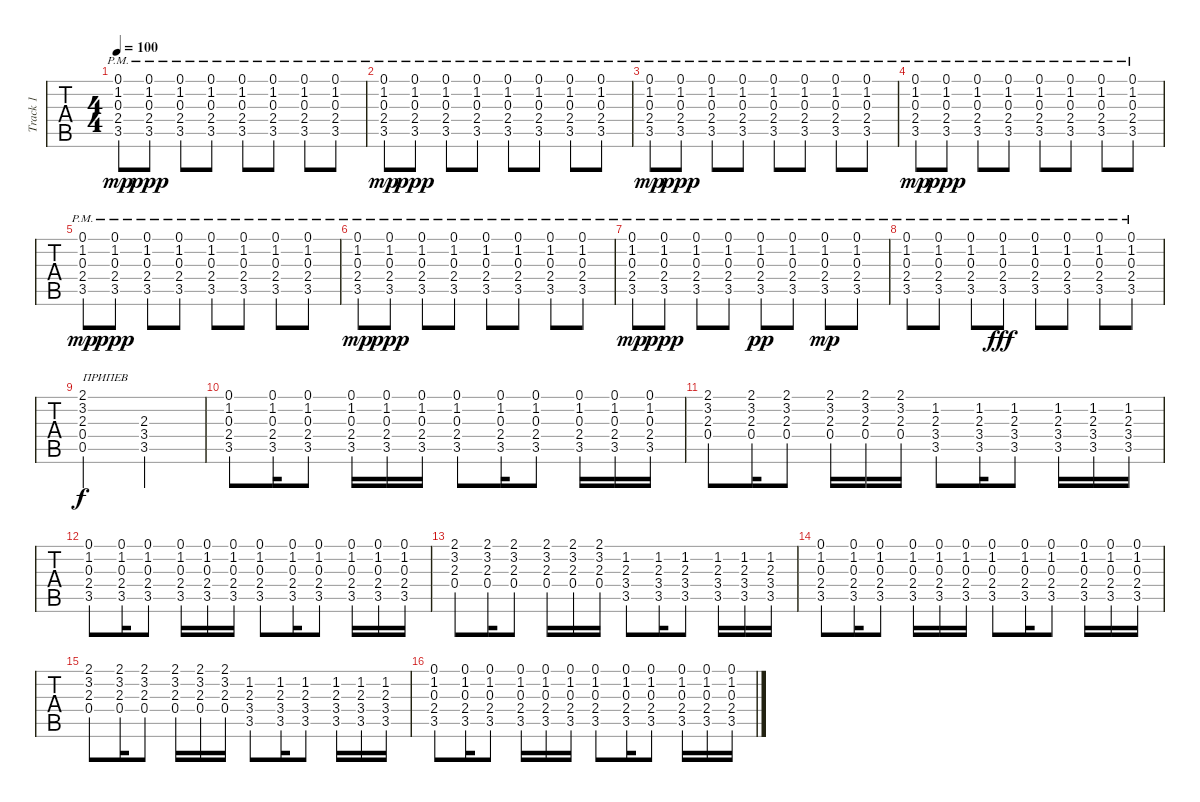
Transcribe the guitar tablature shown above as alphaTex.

\track ("Track 1" "Track 1") {instrument acousticguitarsteel}
\staff {tabs}
\tuning (E4 B3 G3 D3 A2 E2) {hide}
\ts (4 4)
\tempo 100
\clef g2
\ks c
(0.1{pm} 1.2{pm} 0.3{pm} 2.4{pm} 3.5{pm}).8{dy mp} (0.1{pm} 1.2{pm} 0.3{pm} 2.4{pm} 3.5{pm}).8{dy ppp} (0.1{pm} 1.2{pm} 0.3{pm} 2.4{pm} 3.5{pm}).8 (0.1{pm} 1.2{pm} 0.3{pm} 2.4{pm} 3.5{pm}).8 (0.1{pm} 1.2{pm} 0.3{pm} 2.4{pm} 3.5{pm}).8 (0.1{pm} 1.2{pm} 0.3{pm} 2.4{pm} 3.5{pm}).8 (0.1{pm} 1.2{pm} 0.3{pm} 2.4{pm} 3.5{pm}).8 (0.1{pm} 1.2{pm} 0.3{pm} 2.4{pm} 3.5{pm}).8 |
(0.1{pm} 1.2{pm} 0.3{pm} 2.4{pm} 3.5{pm}).8{dy mp} (0.1{pm} 1.2{pm} 0.3{pm} 2.4{pm} 3.5{pm}).8{dy ppp} (0.1{pm} 1.2{pm} 0.3{pm} 2.4{pm} 3.5{pm}).8 (0.1{pm} 1.2{pm} 0.3{pm} 2.4{pm} 3.5{pm}).8 (0.1{pm} 1.2{pm} 0.3{pm} 2.4{pm} 3.5{pm}).8 (0.1{pm} 1.2{pm} 0.3{pm} 2.4{pm} 3.5{pm}).8 (0.1{pm} 1.2{pm} 0.3{pm} 2.4{pm} 3.5{pm}).8 (0.1{pm} 1.2{pm} 0.3{pm} 2.4{pm} 3.5{pm}).8 |
(0.1{pm} 1.2{pm} 0.3{pm} 2.4{pm} 3.5{pm}).8{dy mp} (0.1{pm} 1.2{pm} 0.3{pm} 2.4{pm} 3.5{pm}).8{dy ppp} (0.1{pm} 1.2{pm} 0.3{pm} 2.4{pm} 3.5{pm}).8 (0.1{pm} 1.2{pm} 0.3{pm} 2.4{pm} 3.5{pm}).8 (0.1{pm} 1.2{pm} 0.3{pm} 2.4{pm} 3.5{pm}).8 (0.1{pm} 1.2{pm} 0.3{pm} 2.4{pm} 3.5{pm}).8 (0.1{pm} 1.2{pm} 0.3{pm} 2.4{pm} 3.5{pm}).8 (0.1{pm} 1.2{pm} 0.3{pm} 2.4{pm} 3.5{pm}).8 |
(0.1{pm} 1.2{pm} 0.3{pm} 2.4{pm} 3.5{pm}).8{dy mp} (0.1{pm} 1.2{pm} 0.3{pm} 2.4{pm} 3.5{pm}).8{dy ppp} (0.1{pm} 1.2{pm} 0.3{pm} 2.4{pm} 3.5{pm}).8 (0.1{pm} 1.2{pm} 0.3{pm} 2.4{pm} 3.5{pm}).8 (0.1{pm} 1.2{pm} 0.3{pm} 2.4{pm} 3.5{pm}).8 (0.1{pm} 1.2{pm} 0.3{pm} 2.4{pm} 3.5{pm}).8 (0.1{pm} 1.2{pm} 0.3{pm} 2.4{pm} 3.5{pm}).8 (0.1{pm} 1.2{pm} 0.3{pm} 2.4{pm} 3.5{pm}).8 |
(0.1{pm} 1.2{pm} 0.3{pm} 2.4{pm} 3.5{pm}).8{dy mp} (0.1{pm} 1.2{pm} 0.3{pm} 2.4{pm} 3.5{pm}).8{dy ppp} (0.1{pm} 1.2{pm} 0.3{pm} 2.4{pm} 3.5{pm}).8 (0.1{pm} 1.2{pm} 0.3{pm} 2.4{pm} 3.5{pm}).8 (0.1{pm} 1.2{pm} 0.3{pm} 2.4{pm} 3.5{pm}).8 (0.1{pm} 1.2{pm} 0.3{pm} 2.4{pm} 3.5{pm}).8 (0.1{pm} 1.2{pm} 0.3{pm} 2.4{pm} 3.5{pm}).8 (0.1{pm} 1.2{pm} 0.3{pm} 2.4{pm} 3.5{pm}).8 |
(0.1{pm} 1.2{pm} 0.3{pm} 2.4{pm} 3.5{pm}).8{dy mp} (0.1{pm} 1.2{pm} 0.3{pm} 2.4{pm} 3.5{pm}).8{dy ppp} (0.1{pm} 1.2{pm} 0.3{pm} 2.4{pm} 3.5{pm}).8 (0.1{pm} 1.2{pm} 0.3{pm} 2.4{pm} 3.5{pm}).8 (0.1{pm} 1.2{pm} 0.3{pm} 2.4{pm} 3.5{pm}).8 (0.1{pm} 1.2{pm} 0.3{pm} 2.4{pm} 3.5{pm}).8 (0.1{pm} 1.2{pm} 0.3{pm} 2.4{pm} 3.5{pm}).8 (0.1{pm} 1.2{pm} 0.3{pm} 2.4{pm} 3.5{pm}).8 |
(0.1{pm} 1.2{pm} 0.3{pm} 2.4{pm} 3.5{pm}).8{dy mp} (0.1{pm} 1.2{pm} 0.3{pm} 2.4{pm} 3.5{pm}).8{dy ppp} (0.1{pm} 1.2{pm} 0.3{pm} 2.4{pm} 3.5{pm}).8 (0.1{pm} 1.2{pm} 0.3{pm} 2.4{pm} 3.5{pm}).8 (0.1{pm} 1.2{pm} 0.3{pm} 2.4{pm} 3.5{pm}).8{dy pp} (0.1{pm} 1.2{pm} 0.3{pm} 2.4{pm} 3.5{pm}).8 (0.1{pm} 1.2{pm} 0.3{pm} 2.4{pm} 3.5{pm}).8{dy mp} (0.1{pm} 1.2{pm} 0.3{pm} 2.4{pm} 3.5{pm}).8 |
(0.1{pm} 1.2{pm} 0.3{pm} 2.4{pm} 3.5{pm}).8 (0.1{pm} 1.2{pm} 0.3{pm} 2.4{pm} 3.5{pm}).8 (0.1{pm} 1.2{pm} 0.3{pm} 2.4{pm} 3.5{pm}).8 (0.1{pm} 1.2{pm} 0.3{pm} 2.4{pm} 3.5{pm}).8{dy fff} (0.1{pm} 1.2{pm} 0.3{pm} 2.4{pm} 3.5{pm}).8 (0.1{pm} 1.2{pm} 0.3{pm} 2.4{pm} 3.5{pm}).8 (0.1{pm} 1.2{pm} 0.3{pm} 2.4{pm} 3.5{pm}).8 (0.1{pm} 1.2{pm} 0.3{pm} 2.4{pm} 3.5{pm}).8 |
(2.1 3.2 2.3 0.4 0.5).2{txt "ПРИПЕВ" dy f} (2.3 3.4 3.5).2 |
(0.1 1.2 0.3 2.4 3.5).8 (0.1 1.2 0.3 2.4 3.5).16 (0.1 1.2 0.3 2.4 3.5).8 (0.1 1.2 0.3 2.4 3.5).16 (0.1 1.2 0.3 2.4 3.5).16 (0.1 1.2 0.3 2.4 3.5).16 (0.1 1.2 0.3 2.4 3.5).8 (0.1 1.2 0.3 2.4 3.5).16 (0.1 1.2 0.3 2.4 3.5).8 (0.1 1.2 0.3 2.4 3.5).16 (0.1 1.2 0.3 2.4 3.5).16 (0.1 1.2 0.3 2.4 3.5).16 |
(2.1 3.2 2.3 0.4).8 (2.1 3.2 2.3 0.4).16 (2.1 3.2 2.3 0.4).8 (2.1 3.2 2.3 0.4).16 (2.1 3.2 2.3 0.4).16 (2.1 3.2 2.3 0.4).16 (1.2 2.3 3.4 3.5).8 (1.2 2.3 3.4 3.5).16 (1.2 2.3 3.4 3.5).8 (1.2 2.3 3.4 3.5).16 (1.2 2.3 3.4 3.5).16 (1.2 2.3 3.4 3.5).16 |
(0.1 1.2 0.3 2.4 3.5).8 (0.1 1.2 0.3 2.4 3.5).16 (0.1 1.2 0.3 2.4 3.5).8 (0.1 1.2 0.3 2.4 3.5).16 (0.1 1.2 0.3 2.4 3.5).16 (0.1 1.2 0.3 2.4 3.5).16 (0.1 1.2 0.3 2.4 3.5).8 (0.1 1.2 0.3 2.4 3.5).16 (0.1 1.2 0.3 2.4 3.5).8 (0.1 1.2 0.3 2.4 3.5).16 (0.1 1.2 0.3 2.4 3.5).16 (0.1 1.2 0.3 2.4 3.5).16 |
(2.1 3.2 2.3 0.4).8 (2.1 3.2 2.3 0.4).16 (2.1 3.2 2.3 0.4).8 (2.1 3.2 2.3 0.4).16 (2.1 3.2 2.3 0.4).16 (2.1 3.2 2.3 0.4).16 (1.2 2.3 3.4 3.5).8 (1.2 2.3 3.4 3.5).16 (1.2 2.3 3.4 3.5).8 (1.2 2.3 3.4 3.5).16 (1.2 2.3 3.4 3.5).16 (1.2 2.3 3.4 3.5).16 |
(0.1 1.2 0.3 2.4 3.5).8 (0.1 1.2 0.3 2.4 3.5).16 (0.1 1.2 0.3 2.4 3.5).8 (0.1 1.2 0.3 2.4 3.5).16 (0.1 1.2 0.3 2.4 3.5).16 (0.1 1.2 0.3 2.4 3.5).16 (0.1 1.2 0.3 2.4 3.5).8 (0.1 1.2 0.3 2.4 3.5).16 (0.1 1.2 0.3 2.4 3.5).8 (0.1 1.2 0.3 2.4 3.5).16 (0.1 1.2 0.3 2.4 3.5).16 (0.1 1.2 0.3 2.4 3.5).16 |
(2.1 3.2 2.3 0.4).8 (2.1 3.2 2.3 0.4).16 (2.1 3.2 2.3 0.4).8 (2.1 3.2 2.3 0.4).16 (2.1 3.2 2.3 0.4).16 (2.1 3.2 2.3 0.4).16 (1.2 2.3 3.4 3.5).8 (1.2 2.3 3.4 3.5).16 (1.2 2.3 3.4 3.5).8 (1.2 2.3 3.4 3.5).16 (1.2 2.3 3.4 3.5).16 (1.2 2.3 3.4 3.5).16 |
(0.1 1.2 0.3 2.4 3.5).8 (0.1 1.2 0.3 2.4 3.5).16 (0.1 1.2 0.3 2.4 3.5).8 (0.1 1.2 0.3 2.4 3.5).16 (0.1 1.2 0.3 2.4 3.5).16 (0.1 1.2 0.3 2.4 3.5).16 (0.1 1.2 0.3 2.4 3.5).8 (0.1 1.2 0.3 2.4 3.5).16 (0.1 1.2 0.3 2.4 3.5).8 (0.1 1.2 0.3 2.4 3.5).16 (0.1 1.2 0.3 2.4 3.5).16 (0.1 1.2 0.3 2.4 3.5).16
